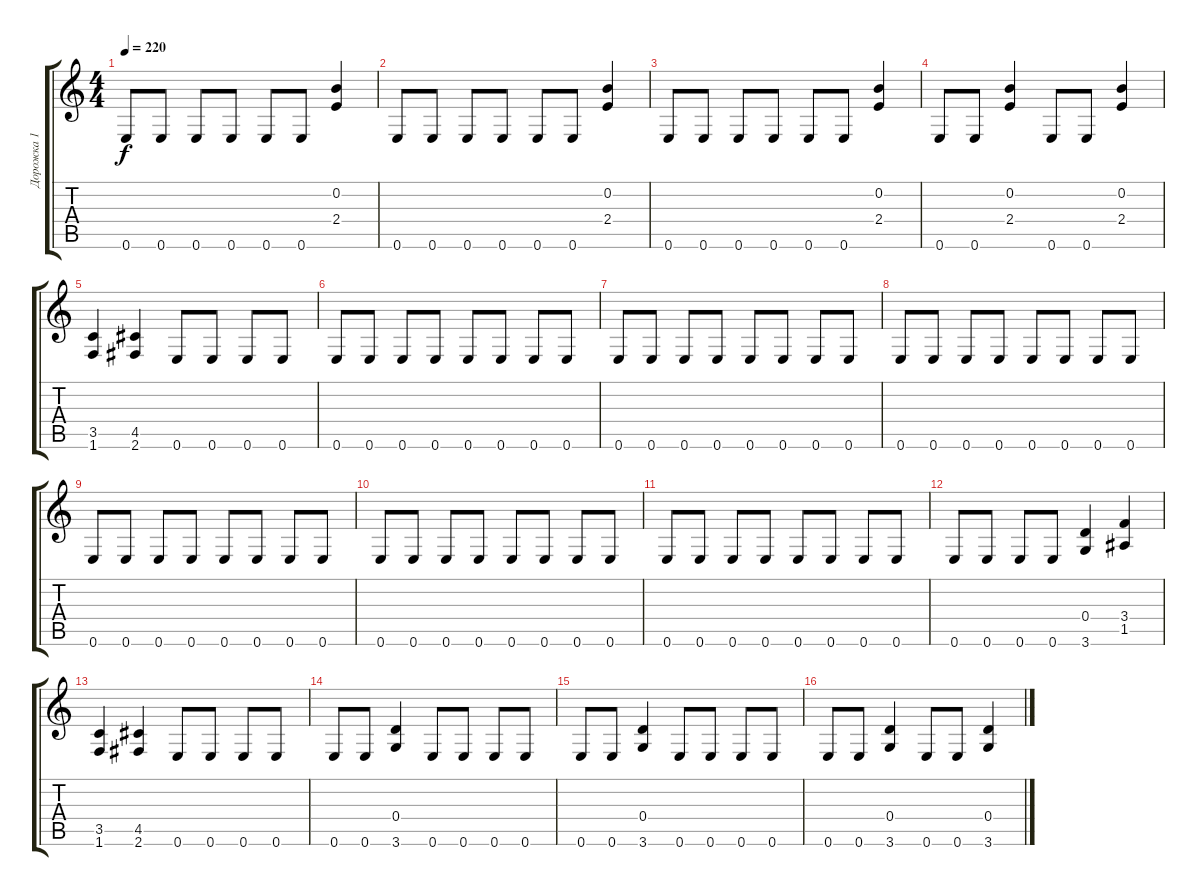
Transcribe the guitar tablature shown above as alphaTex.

\track ("Дорожка 1" "Дорожка 1") {instrument distortionguitar}
\staff {score tabs}
\tuning (E4 B3 G3 D3 A2 E2) {hide}
\ts (4 4)
\tempo 220
\clef g2
\ks c
0.6.8{dy f} 0.6.8 0.6.8 0.6.8 0.6.8 0.6.8 (0.2 2.4).4 |
0.6.8 0.6.8 0.6.8 0.6.8 0.6.8 0.6.8 (0.2 2.4).4 |
0.6.8 0.6.8 0.6.8 0.6.8 0.6.8 0.6.8 (0.2 2.4).4 |
0.6.8 0.6.8 (0.2 2.4).4 0.6.8 0.6.8 (0.2 2.4).4 |
(3.5 1.6).4 (4.5 2.6).4 0.6.8 0.6.8 0.6.8 0.6.8 |
0.6.8 0.6.8 0.6.8 0.6.8 0.6.8 0.6.8 0.6.8 0.6.8 |
0.6.8 0.6.8 0.6.8 0.6.8 0.6.8 0.6.8 0.6.8 0.6.8 |
0.6.8 0.6.8 0.6.8 0.6.8 0.6.8 0.6.8 0.6.8 0.6.8 |
0.6.8 0.6.8 0.6.8 0.6.8 0.6.8 0.6.8 0.6.8 0.6.8 |
0.6.8 0.6.8 0.6.8 0.6.8 0.6.8 0.6.8 0.6.8 0.6.8 |
0.6.8 0.6.8 0.6.8 0.6.8 0.6.8 0.6.8 0.6.8 0.6.8 |
0.6.8 0.6.8 0.6.8 0.6.8 (0.4 3.6).4 (3.4 1.5).4 |
(3.5 1.6).4 (4.5 2.6).4 0.6.8 0.6.8 0.6.8 0.6.8 |
0.6.8 0.6.8 (0.4 3.6).4 0.6.8 0.6.8 0.6.8 0.6.8 |
0.6.8 0.6.8 (0.4 3.6).4 0.6.8 0.6.8 0.6.8 0.6.8 |
0.6.8 0.6.8 (0.4 3.6).4 0.6.8 0.6.8 (0.4 3.6).4
